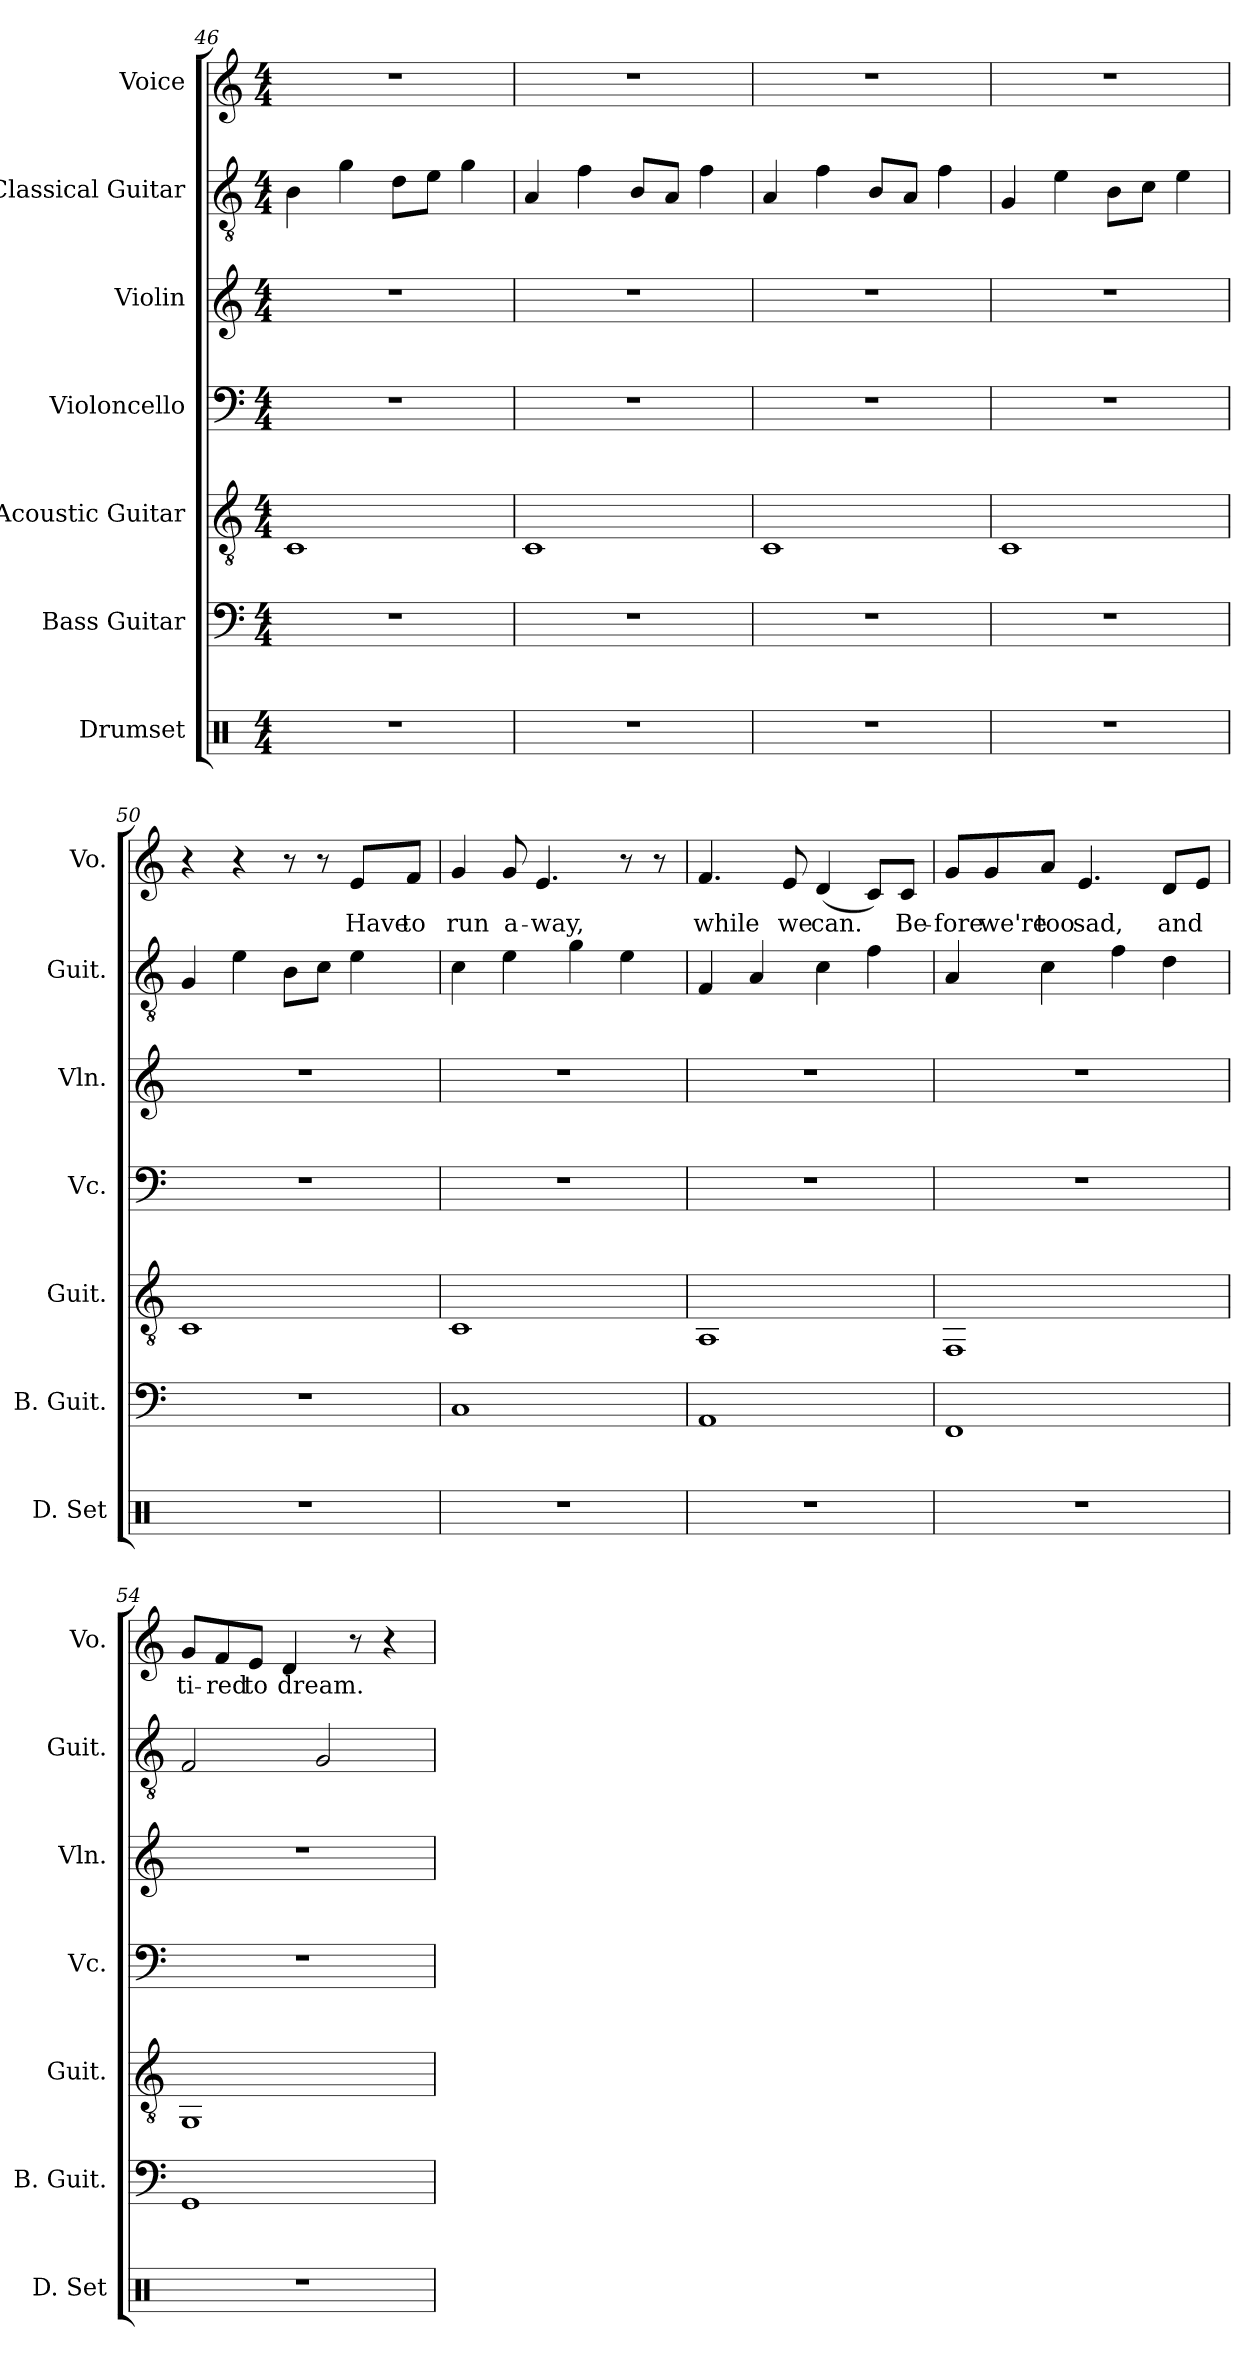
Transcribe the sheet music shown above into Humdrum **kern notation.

**kern	**kern	**kern	**kern	**kern	**kern	**kern	**text
*part7	*part6	*part5	*part4	*part3	*part2	*part1	*part1
*staff7	*staff6	*staff5	*staff4	*staff3	*staff2	*staff1	*staff1
*I"Drumset	*I"Bass Guitar	*I"Acoustic Guitar	*I"Violoncello	*I"Violin	*I"Classical Guitar	*I"Voice	*
*I'D. Set	*I'B. Guit.	*I'Guit.	*I'Vc.	*I'Vln.	*I'Guit.	*I'Vo.	*
!!LO:PB:g=z
*clefX	*clefF4	*clefGv2	*clefF4	*clefG2	*clefGv2	*clefG2	*
*	*ITrd7c12	*	*	*	*	*	*
*k[]	*k[]	*k[]	*k[]	*k[]	*k[]	*k[]	*
*M4/4	*M4/4	*M4/4	*M4/4	*M4/4	*M4/4	*M4/4	*
=46	=46	=46	=46	=46	=46	=46	=46
1r	1r	1C	1r	1r	4B\	1r	.
.	.	.	.	.	4g\	.	.
.	.	.	.	.	8d\L	.	.
.	.	.	.	.	8e\J	.	.
.	.	.	.	.	4g\	.	.
=47	=47	=47	=47	=47	=47	=47	=47
1r	1r	1C	1r	1r	4A/	1r	.
.	.	.	.	.	4f\	.	.
.	.	.	.	.	8B/L	.	.
.	.	.	.	.	8A/J	.	.
.	.	.	.	.	4f\	.	.
=48	=48	=48	=48	=48	=48	=48	=48
1r	1r	1C	1r	1r	4A/	1r	.
.	.	.	.	.	4f\	.	.
.	.	.	.	.	8B/L	.	.
.	.	.	.	.	8A/J	.	.
.	.	.	.	.	4f\	.	.
=49	=49	=49	=49	=49	=49	=49	=49
1r	1r	1C	1r	1r	4G/	1r	.
.	.	.	.	.	4e\	.	.
.	.	.	.	.	8B\L	.	.
.	.	.	.	.	8c\J	.	.
.	.	.	.	.	4e\	.	.
=50	=50	=50	=50	=50	=50	=50	=50
1r	1r	1C	1r	1r	4G/	4r	.
.	.	.	.	.	4e\	4r	.
.	.	.	.	.	8B\L	8r	.
.	.	.	.	.	8c\J	8r	.
!	!	!	!	!	!	!	!LO:LY:b
.	.	.	.	.	4e\	8e/L	Have
!	!	!	!	!	!	!	!LO:LY:b
.	.	.	.	.	.	8f/J	to
=51	=51	=51	=51	=51	=51	=51	=51
!	!	!	!	!	!	!	!LO:LY:b
1r	1CC	1C	1r	1r	4c\	4g/	run
!	!	!	!	!	!	!	!LO:LY:b
.	.	.	.	.	4e\	8g/	a-
!	!	!	!	!	!	!	!LO:LY:b
.	.	.	.	.	.	4.e/	-way,
.	.	.	.	.	4g\	.	.
.	.	.	.	.	4e\	8r	.
.	.	.	.	.	.	8r	.
!!LO:PB:g=z
=52	=52	=52	=52	=52	=52	=52	=52
!	!	!	!	!	!	!	!LO:LY:b
1r	1AAA	1AA	1r	1r	4F/	4.f/	-while
.	.	.	.	.	4A/	.	.
!	!	!	!	!	!	!	!LO:LY:b
.	.	.	.	.	.	8e/	we
!	!	!	!	!	!	!	!LO:LY:b
.	.	.	.	.	4c\	(<4d/	can.
.	.	.	.	.	4f\	8c/L)	.
!	!	!	!	!	!	!	!LO:LY:b
.	.	.	.	.	.	8c/J	Be-
=53	=53	=53	=53	=53	=53	=53	=53
!	!	!	!	!	!	!	!LO:LY:b
1r	1FFF	1FF	1r	1r	4A/	8g/L	-fore
!	!	!	!	!	!	!	!LO:LY:b
.	.	.	.	.	.	8g/	we're
!	!	!	!	!	!	!	!LO:LY:b
.	.	.	.	.	4c\	8a/J	too
!	!	!	!	!	!	!	!LO:LY:b
.	.	.	.	.	.	4.e/	sad,
.	.	.	.	.	4f\	.	.
!	!	!	!	!	!	!	!LO:LY:b
.	.	.	.	.	4d\	8d/L	and
.	.	.	.	.	.	8e/J	.
=54	=54	=54	=54	=54	=54	=54	=54
!	!	!	!	!	!	!	!LO:LY:b
1r	1GGG	1GG	1r	1r	2F/	8g/L	ti-
!	!	!	!	!	!	!	!LO:LY:b
.	.	.	.	.	.	8f/	-red
!	!	!	!	!	!	!	!LO:LY:b
.	.	.	.	.	.	8e/J	to
!	!	!	!	!	!	!	!LO:LY:b
.	.	.	.	.	.	4d/	dream.
.	.	.	.	.	2G/	.	.
.	.	.	.	.	.	8r	.
.	.	.	.	.	.	4r	.
=	=	=	=	=	=	=	=
*-	*-	*-	*-	*-	*-	*-	*-
